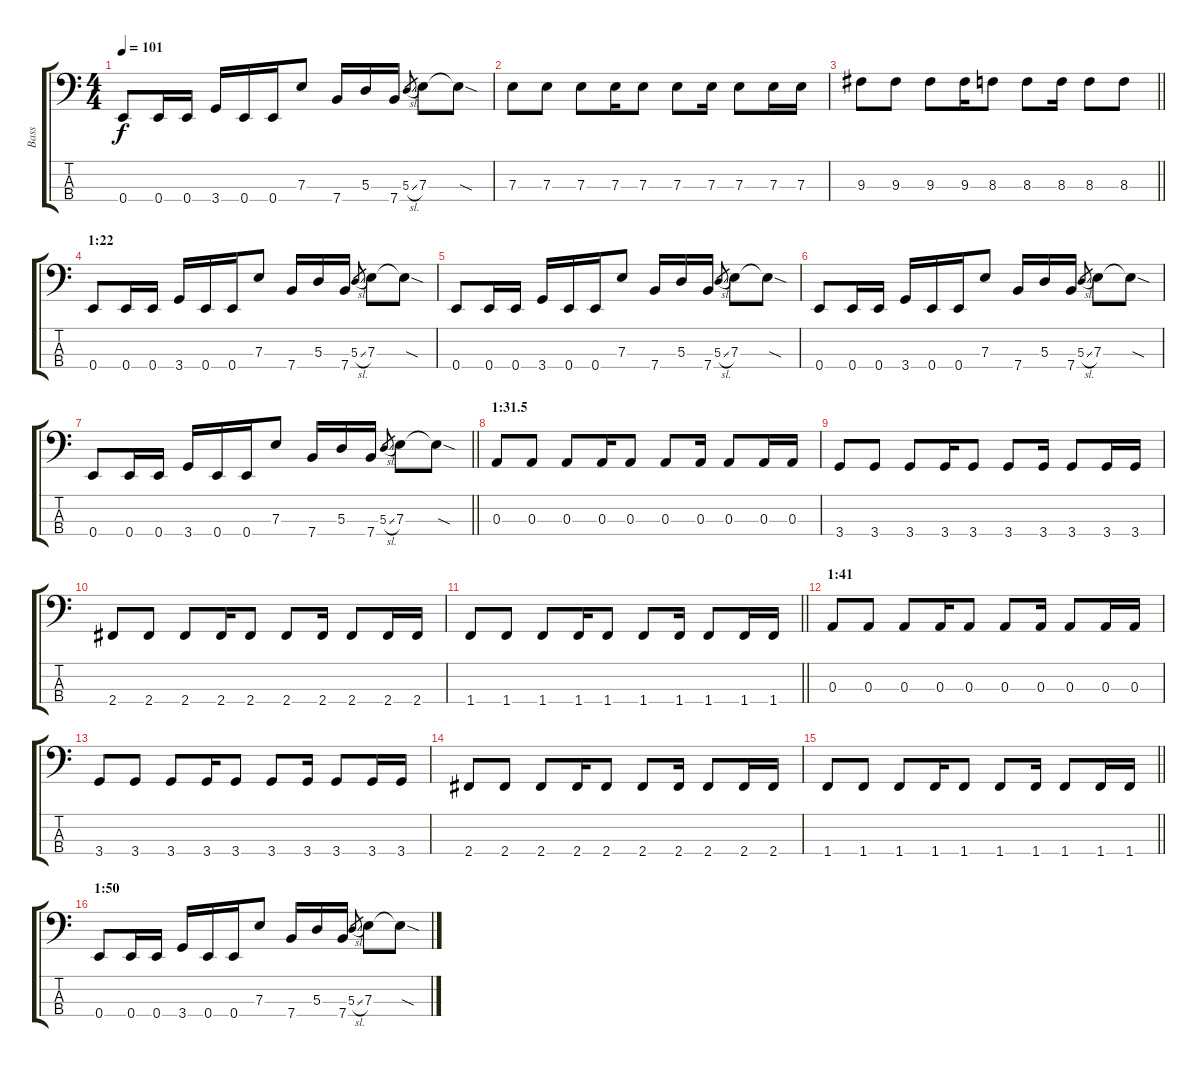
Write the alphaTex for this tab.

\track ("Bass" "Bass") {instrument electricbassfinger}
\staff {score tabs}
\tuning (G2 D2 A1 E1) {hide}
\ts (4 4)
\tempo 101
\clef f4
\ks c
0.4.8{dy f} 0.4.16 0.4.16 3.4.16 0.4.16 0.4.16 7.3.8 7.4.16 5.3.16 7.4.16 5.3{sl}.8{gr} 7.3.8 7.3{sod t}.8 |
7.3.8 7.3.8 7.3.8 7.3.16 7.3.8 7.3.8 7.3.16 7.3.8 7.3.16 7.3.16 |
\barLineRight lightlight
9.3.8 9.3.8 9.3.8 9.3.16 8.3.8 8.3.8 8.3.16 8.3.8 8.3.8 |
\section ("" "1:22")
0.4.8 0.4.16 0.4.16 3.4.16 0.4.16 0.4.16 7.3.8 7.4.16 5.3.16 7.4.16 5.3{sl}.8{gr} 7.3.8 7.3{sod t}.8 |
0.4.8 0.4.16 0.4.16 3.4.16 0.4.16 0.4.16 7.3.8 7.4.16 5.3.16 7.4.16 5.3{sl}.8{gr} 7.3.8 7.3{sod t}.8 |
0.4.8 0.4.16 0.4.16 3.4.16 0.4.16 0.4.16 7.3.8 7.4.16 5.3.16 7.4.16 5.3{sl}.8{gr} 7.3.8 7.3{sod t}.8 |
\barLineRight lightlight
0.4.8 0.4.16 0.4.16 3.4.16 0.4.16 0.4.16 7.3.8 7.4.16 5.3.16 7.4.16 5.3{sl}.8{gr} 7.3.8 7.3{sod t}.8 |
\section ("" "1:31.5")
0.3.8 0.3.8 0.3.8 0.3.16 0.3.8 0.3.8 0.3.16 0.3.8 0.3.16 0.3.16 |
3.4.8 3.4.8 3.4.8 3.4.16 3.4.8 3.4.8 3.4.16 3.4.8 3.4.16 3.4.16 |
2.4.8 2.4.8 2.4.8 2.4.16 2.4.8 2.4.8 2.4.16 2.4.8 2.4.16 2.4.16 |
\barLineRight lightlight
1.4.8 1.4.8 1.4.8 1.4.16 1.4.8 1.4.8 1.4.16 1.4.8 1.4.16 1.4.16 |
\section ("" "1:41")
0.3.8 0.3.8 0.3.8 0.3.16 0.3.8 0.3.8 0.3.16 0.3.8 0.3.16 0.3.16 |
3.4.8 3.4.8 3.4.8 3.4.16 3.4.8 3.4.8 3.4.16 3.4.8 3.4.16 3.4.16 |
2.4.8 2.4.8 2.4.8 2.4.16 2.4.8 2.4.8 2.4.16 2.4.8 2.4.16 2.4.16 |
\barLineRight lightlight
1.4.8 1.4.8 1.4.8 1.4.16 1.4.8 1.4.8 1.4.16 1.4.8 1.4.16 1.4.16 |
\section ("" "1:50")
0.4.8 0.4.16 0.4.16 3.4.16 0.4.16 0.4.16 7.3.8 7.4.16 5.3.16 7.4.16 5.3{sl}.8{gr} 7.3.8 7.3{sod t}.8
